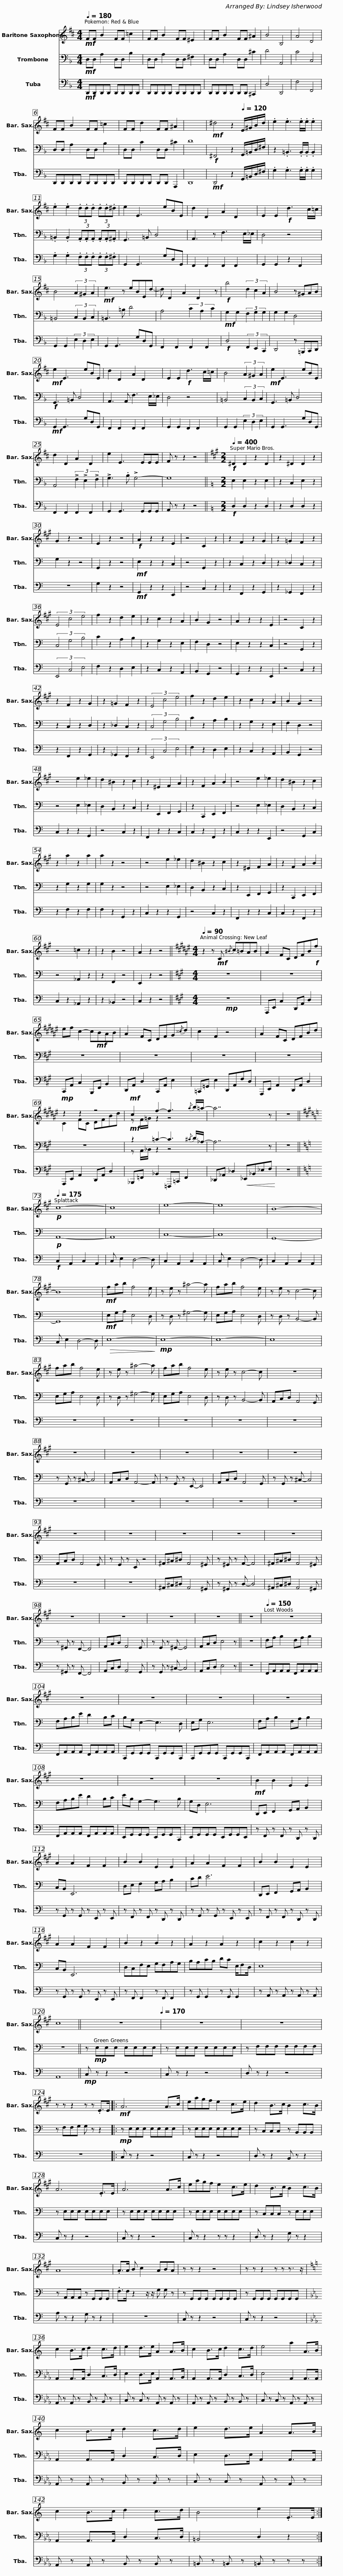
X:1
%%score ( 1 2 ) ( 3 4 ) 5
L:1/8
Q:1/4=180
M:4/4
I:linebreak $
K:F
V:1 treble transpose=-21
V:2 treble transpose="-21 "
V:3 bass
V:4 bass
V:5 bass
V:1
[K:D]!mf! FF B2 FF =c2 | FF B2 FF ^E2 | FF B2 FF ^A2 | B4 B,4 |$ A4 D4 | %5
 FF B2 FF =c2 | FF d2 FF ^A2 | x8 |!mf! ^d4 z2[Q:1/4=120] E/^G/B/d/ | .e2 .e3 .e/.e/ .e2 |$ %10
 .e2 .e2 (3.d.d.d (3.d.d.^d | e2 E3 eBE | d2 D2 A2 D2 | E2 E2!f! d3 c/=c/ | B4 (3A2 ^G2 A2 |$ %15
!mf! e3 z eBEd- | d D2 A2 D2 z |!f! b4 (3d2 c2 A2 | B4 z ^GAB |!mf! e2 E3 eBE |$ %20
 d2 D2 A2 D2 | E2 E2!f! d3 c/=c/ | B4 (3A2 ^G2 A2 |!mf! e2 E3 eBE | d2 D2 A2 D2 | %25
 e2 E3 EEE |$ F z z2 z4 ||[K:A][M:2/2][Q:1/4=400]!f! ^D2 D2 z2 D2 | z2 ^D2 D2 z2 | G2 z2 z4 | %30
 E2 z2 z4 |!f! A2 z2 z2 E2 | z4 C2 z2 | z2 F2 z2 G2 |$ z2 =G2 F2 z2 | %35
 (3E4 c4 e4 | f2 z2 d2 e2 | z2 c2 z2 A2 | B2 G2 z4 | A2 z2 z2 E2 | %40
 z4 C2 z2 | z2 F2 z2 G2 | z2 =G2 F2 z2 |$ (3E4 c4 e4 | f2 z2 d2 e2 | %45
 z2 c2 z2 A2 | B2 G2 z4 | z4 e2 _e2 | d2 ^B2 z2 c2 | z2 ^E2 F2 A2 | %50
 z2 F2 A2 B2 |$ z4 e2 _e2 | d2 ^B2 z2 c2 | z2 a2 z2 a2 | a2 z2 z4 | %55
 z4 e2 _e2 | d2 ^B2 z2 c2 | z2 ^E2 F2 A2 | z2 F2 A2 B2 |$ z4 =c2 z2 | %60
 z2 B2 z4 | A2 z2 z4 ||[K:F#][M:4/4][Q:1/4=90] z2 z!mf! C{/^B} c=BAB | A2 FC DFB!f!f |$ ef c2- c!mf!BAB | %65
 A2 FC DFG{/^^c}d | c2 F2 z4 | A2 FC DFBd |$!mp! z2 z2 z4 |!mf! c2 f2- f3{/a} b/=a/- | %70
 a7 z | z8 ||$[K:A][Q:1/4=175]!p! c8- | c8 | e8- | %75
 e8 | B8- | B8 |!mf! fab f4 e |$ z e z ^a4- a | %80
 fab f4 e | z e z c4- c | fab f4 e | z e z ^a4- a | fab f4 e |$ %85
 z e z c4- c | z8 | z8 | z8 | z8 | %90
 z8 |$ z8 | z8 | z8 | z8 | %95
 z8 |$ z8 | z8 | z8 | z8 | %100
 z8 || z8 |$[Q:1/4=150] z8 | z8 | z8 | %105
 z8 | z8 |$ z8 | z8 | z8 | %110
!mf! B2 B2 E2 E2 |$ A2 A2 F2 F2 | B2 B2 E2 E2 | A2 A2 F2 F2 | B2 B2 E2 E2 |$ %115
 A2 A2 F2 F2 | B2 z2 B2 z2 | A2 z2 A2 z2 | c2 z2 c2 z2 | c8 ||$ %120
 z8[Q:1/4=170] | z8 | z8 | z z z2 z z .E>E |:$!mf! A6 A>c | %125
 eagf e2 c>e | d2 B>c B2 c>B | A6 .E>E |$ A6 A>c | eagf e2 c>e | %130
 d2 B>c B2 c>B | A8 |$ .A>A B c2 ABA | z z z2 z4 | z z z2 z z z3/2 z/ | %135
[K:C] c2 B>c d2 c>d |$ e2 d>e A2 A>B | c2 B>c d2 c>d | e4 a2 A>B |$ c2 B>c d2 c>d | %140
 e2 d>e A2 A>B | c2 B>c d2 c>d |$ B4 e2 .E>E :| %143
V:2
[K:D] x8 | x8 | x8 | x8 |$ x8 | %5
 x8 | x8 | x8 | x8 | x8 |$ %10
 x8 | x8 | x8 | x8 | x8 |$ %15
 x8 | x8 | x8 | x8 | x8 |$ %20
 x8 | x8 | x8 | x8 | x8 | %25
 x8 |$ x8 ||[K:A][M:2/2] x8 | x8 | x8 | %30
 x8 | x8 | x8 | x8 |$ x8 | %35
 x8 | x8 | x8 | x8 | x8 | %40
 x8 | x8 | x8 |$ x8 | x8 | %45
 x8 | x8 | x8 | x8 | x8 | %50
 x8 |$ x8 | x8 | x8 | x8 | %55
 x8 | x8 | x8 | x8 |$ x8 | %60
 x8 | x8 ||[K:F#][M:4/4] x8 | x8 |$ x8 | %65
 x8 | x8 | x8 |$ C2 FC DFBd | z F/=G/ z2 z4 | %70
 x8 | x8 ||$[K:A] x8 | x8 | x8 | %75
 x8 | x8 | x8 | x8 |$ x8 | %80
 x8 | x8 | x8 | x8 | x8 |$ %85
 x8 | x8 | x8 | x8 | x8 | %90
 x8 |$ x8 | x8 | x8 | x8 | %95
 x8 |$ x8 | x8 | x8 | x8 | %100
 x8 || x8 |$ x8 | x8 | x8 | %105
 x8 | x8 |$ x8 | x8 | x8 | %110
 x8 |$ x8 | x8 | x8 | x8 |$ %115
 x8 | x8 | x8 | x8 | x8 ||$ %120
 x8 | x8 | x8 | x8 |:$ x8 | %125
 x8 | x8 | x8 |$ x8 | x8 | %130
 x8 | x8 |$ x8 | x8 | x8 | %135
[K:C] x8 |$ x8 | x8 | x8 |$ x8 | %140
 x8 | x8 |$ x8 :| %143
V:3
!mf! D,D, A,2 D,D, B,2 | D,D, A,2 D,D, ^F,2 | D,D, A,2 D,D, ^C2 | D4 A,,4 |$ C4 C,4 | %5
 D,D, A,2 D,D, B,2 | D,D, C2 D,D, ^C2 | D8 |!f! ^F,,4 z2 G,,/=B,,/D,/^F,/ | z2 .=B,,3 .B,,/.B,,/ .B,,2 |$ %10
 .=B,,2 .B,,2 (3.A,,.A,,.A,, (3.A,,.A,,.^A,, | G,,3 =B,, D,4 | A,,3 z F,3 E,/_E,/ | D,4 z4 | =B,,4 (3C,2 B,,2 C,2 |$ %15
 =B,,3 =B, D4 | A,4 (3C2 A,2 C2 |!mf! G,2 G,2 (3F,2 G,2 G,2 | G,2 G,2 D,4 |!f! G,,3 =B,, D,4 |$ %20
 A,,3 A,, F,3 E,/_E,/ | D,4 z4 | =B,,4 (3C,2 B,,2 C,2 | G,,3 =B,, D,4 | A,,4 (3!>!F,2 !>!E,2 !>!F,2 | %25
 !>!G,3 .B, !>!G,4- |$ G,8 ||[K:C][M:2/2] E,2 E,2 z2 E,2 | z2 C,2 E,2 z2 | G,2 z2 z4 | %30
 G,,2 z2 z4 |!mf! E,2 z2 z2 C,2 | z4 G,,2 z2 | z2 C,2 z2 D,2 |$ z2 _D,2 C,2 z2 | %35
 (3C,4 G,4 B,4 | C2 z2 A,2 B,2 | z2 G,2 z2 E,2 | F,2 D,2 z4 | E,2 z2 z2 C,2 | %40
 z4 G,,2 z2 | z2 C,2 z2 D,2 | z2 _D,2 C,2 z2 |$ (3C,4 G,4 B,4 | C2 z2 A,2 B,2 | %45
 z2 G,2 z2 E,2 | F,2 D,2 z4 | z4 E,2 _E,2 | D,2 B,,2 z2 C,2 | z2 E,,2 F,,2 G,,2 | %50
 z2 C,,2 E,,2 F,,2 |$ z4 E,2 _E,2 | D,2 B,,2 z2 C,2 | z2 G,2 z2 G,2 | G,2 z2 z4 | %55
 z4 E,2 _E,2 | D,2 B,,2 z2 C,2 | z2 E,,2 F,,2 G,,2 | z2 C,,2 E,,2 F,,2 |$ z4 _A,,2 z2 | %60
 z2 F,,2 z4 | E,,2 z2 z4 ||[K:A][M:4/4] z8 | z8 |$ z8 | %65
 z8 | z8 | z8 |$ z8 |!mf! z2 =C2- C3{/^C} D/_A,/- | %70
 A,7 z | z8 ||$[K:C]!p! A,,8- | A,,8 | C,8- | %75
 C,8 | G,,8- | G,,8 |!mf! E,G,A, E,4 D, |$ z D, z ^G,4- G, | %80
 E,G,A, E,4 D, | z D, z B,,4- B,, | E,G,A, E,4 D, | z D, z ^G,4- G, | E,G,A, E,4 D, |$ %85
 z D, z B,,4- B,, | A,,C,D, A,,4 G,, | z G,, z ^C,- C,4 | A,,C,D, A,,4- A,, | z G,, z E,,- E,,4 | %90
 A,,C,D, A,,4 G,, |$ z G,, z ^C,- C,4 | A,,C,D, A,,4 G,, | z G,, z E,, z4 | ^A,,^C,^D, A,,4 ^G,, | %95
 z ^G,, z A,,- A,,4 |$ ^A,,^C,^D, A,,4 ^G,, | z ^G,, z F,,- F,,4 | A,,C,D, A,,4 G,, | z G,, z ^G,,- G,,4 | %100
 A,,C,D, E,4 z || z8 |$ F,A, B,2 F,A, B,2 | F,A,B,E D2 B,C | B,G, E,2- E,3 D, | %105
 E,G, E,6 | F,A, B,2 F,A, B,2 |$ F,A,B,E D2 B,C | EB, G,2- G,3 B, | G,D, E,6 | %110
 D,,E,, F,,2 G,,A,, B,,2 |$ C,B,, E,,6 | D,E, F,2 G,A, B,2 | CD E6 | D,,E,, F,,2 G,,A,, B,,2 |$ %115
 C,B,, E,,6 | D,C,F,E, G,F,A,G, | B,A,CB, DC E,/F,D,/ | E,8 | z8 ||$ %120
 z!mp! E,E,E, E,E,E,E, | z E,E,E, E,E,E,E, | z F,F,F, F,F,F,F, | z F,F,G, G, z z2 |:$!mp! z E,E,E, E,E,E,E, | %125
 z E,E,E, E,E,E,E, | z C,C,C, z B,,B,,B,, | z E,E,E, E,E,E,E, |$ z E,E,E, E,E,E,E, | z E,E,E, E,E,E,E, | %130
 z C,C,C, z E,E,E, | z A,,A,,A,, z G,,G,,G,, |$ .F,>F, z2 z/ z/ G, G, z | z G,,G,,G,, G,,G,,G,,G,, | z G,,G,,G,, G,,G,,G,,G,, | %135
[K:Eb] A,,2 A,,>A,, D,2 C,>D, |$ E,2 D,>E, A,,2 A,,>B,, | A,,2 A,,>A,, D,2 C,>D, | E,4 A,,2 A,,>A,, |$ A,,2 A,,>A,, D,2 C,>D, | %140
 E,2 D,>E, A,,2 A,,>A,, | A,,2 A,,>A,, D,2 C,>D, |$ =B,,4 D,2 z2 :| %143
V:4
 x8 | x8 | x8 | x8 |$ x8 | %5
 x8 | x8 | x8 | x8 | x8 |$ %10
 x8 | x8 | x8 | x8 | x8 |$ %15
 x8 | x8 | x8 | x8 | x8 |$ %20
 x8 | x8 | x8 | x8 | x8 | %25
 x8 |$ x8 ||[K:C][M:2/2] x8 | x8 | x8 | %30
 x8 | x8 | x8 | x8 |$ x8 | %35
 x8 | x8 | x8 | x8 | x8 | %40
 x8 | x8 | x8 |$ x8 | x8 | %45
 x8 | x8 | x8 | x8 | x8 | %50
 x8 |$ x8 | x8 | x8 | x8 | %55
 x8 | x8 | x8 | x8 |$ x8 | %60
 x8 | x8 ||[K:A][M:4/4] x8 | x8 |$ x8 | %65
 x8 | x8 | x8 |$ x8 | z A,,/_B,,/ z2 z4 | %70
 x7 z | x8 ||$[K:C] x8 | x8 | x8 | %75
 x8 | x8 | x8 | x8 |$ x8 | %80
 x8 | x8 | x8 | x8 | x8 |$ %85
 x8 | x8 | x8 | x8 | x8 | %90
 x8 |$ x8 | x8 | x8 | x8 | %95
 x8 |$ x8 | x8 | x8 | x8 | %100
 x8 || x8 |$ x8 | x8 | x8 | %105
 x8 | x8 |$ x8 | x8 | x8 | %110
 x8 |$ x8 | x8 | x8 | x8 |$ %115
 x8 | x8 | x8 | x8 | x8 ||$ %120
 x8 | x8 | x8 | x8 |:$ x8 | %125
 x8 | x8 | x8 |$ x8 | x8 | %130
 x8 | x8 |$ x8 | x8 | x8 | %135
[K:Eb] x8 |$ x8 | x8 | x8 |$ x8 | %140
 x8 | x8 |$ x8 :| %143
V:5
!mf! D,,D,,D,,D,, D,,D,,D,,D,, | D,,D,,D,,D,, D,,D,,D,,D,, | D,,D,,D,,D,, D,,D,, ^C,,2 | D,4 D,,4 |$ F,4 F,,4 | %5
 D,,D,,D,,D,, D,,D,,D,,D,, | D,,D,,D,,D,, D,,D,, A,,,2 | D,,8 |!mf! D,,4 z2 G,,/=B,,/D,/^F,/ | .G,2 .G,3 .G,/.G,/ .G,2 |$ %10
 .G,2 .G,2 (3.F,.F,.F, (3.F,.F,.^F, | G,,2 G,,3 G,D,G,, | F,,2 F,,2 F,,2 F,,2 | G,,2 G,,2 z2 F,,2 | G,,2 G,,2 (3E,2 D,2 E,2 |$ %15
 G,,2 G,,3 G,D,G,, | F,,2 F,,2 F,,2 F,,2 |!f! D,4 (3F,,2 E,,2 C,,2 | D,,4 z =B,,,C,,D,, |!mf! G,,2 G,,3 G,D,G,, |$ %20
 F,,2 F,,2 F,,2 F,,2 | G,,2 G,,2 F,,2 F,,2 | G,,2 G,,2 (3E,2 D,2 E,2 | G,,2 G,,3 G,D,G,, | F,,2 F,,2 F,,2 F,,2 | %25
 G,,2 G,,3 G,,G,,G,, |$ A,, z z2 z4 ||[K:C][M:2/2]!f! D,2 D,2 z2 D,2 | z2 D,2 D,2 z2 | z8 | %30
 G,2 z2 z4 |!mf! G,,2 z2 z2 E,,2 | z4 C,2 z2 | z2 F,,2 z2 G,,2 |$ z2 _G,,2 F,,2 z2 | %35
 (3E,,4 C,4 E,4 | F,2 z2 D,2 E,2 | z2 C,2 z2 A,,2 | B,,2 G,,2 z4 | G,,2 z2 z2 E,,2 | %40
 z4 C,2 z2 | z2 F,,2 z2 G,,2 | z2 _G,,2 F,,2 z2 |$ (3E,,4 C,4 E,4 | F,2 z2 D,2 E,2 | %45
 z2 C,2 z2 A,,2 | B,,2 G,,2 z4 | C,2 z2 z2 G,,2 | z4 C,2 z2 | F,,2 z2 z2 C,2 | %50
 C,2 z2 F,,2 z2 |$ C,2 z2 z2 E,,2 | z4 G,,2 C,2 | z2 F,2 z2 F,2 | F,2 z2 G,,2 z2 | %55
 C,2 z2 z2 G,,2 | z4 C,2 z2 | F,,2 z2 z2 C,2 | C,2 z2 F,,2 z2 |$ C,2 z2 _A,,2 z2 | %60
 z2 _B,,2 z4 | C,2 z2 z4 ||[K:A][M:4/4]!mp! z8 | A,,,E,, C,2 D,,A,, D,2 |$ C,,A,, C,2 B,,,F,, B,,2 | %65
 D,,A,, D,2 C,,A,, E,2 | =C,,=G,, E,2 D,,A,,F,D, | A,,,E,, A,,2 D,,A,, D,2 |$ A,,,E,, A,,2 D,,A,, D,2 | _B,,,=F,, _B,,2 =F,,,=C,, F,,2 | %70
 _D,,_A,, _D,2!<(! _E,,_B,,_E,F,!<)! | z8 ||$[K:C]!f! C,2 A,,2 C,2 A,,2 | C, E,2 D,4- D, | C,2 A,,2 C,2 A,,2 | %75
 C, E,2 D,4- D, | C,2 A,,2 C,2 A,,2 | C, E,2 D,4- D, |!>(! E,8-!>)! |$!mp! E,8- | %80
 E,8- | E,8 | z8 | z8 | z8 |$ %85
 z8 | z8 | z8 | z8 | z8 | %90
 z8 |$ z8 | z8 | z8 | ^A,,^C,^D, A,,4 ^G,, | %95
 z ^G,, z D,- D,4 |$ ^A,,^C,^D, A,,4 ^G,, | z ^G,, z F,,- F,,4 | A,,C,D, A,,4 G,, | z G,, z ^C,- C,4 | %100
 A,,C,D, E,4 z || z8 |$ F,,A,,A,,A,, F,,A,,A,,A,, | F,,A,,A,,A,, F,,A,,A,,A,, | C,,G,,G,,G,, C,,G,,G,,C,, | %105
 C,,G,,G,,G,, C,,G,,G,,C,, | F,,A,,A,,A,, F,,A,,A,,A,, |$ F,,A,,A,,A,, F,,A,,A,,A,, | E,,G,,G,,G,, E,,G,,G,,C,, | E,,G,,G,,G,, E,,G,,G,,E,, | %110
 z F,, z F,, z D,, z D,, |$ z G,, z G,, z E,, z E,, | z F,, z F,, z D,, z D,, | z G,, z G,, z E,, z E,, | z F,, z F,, z D,, z D,, |$ %115
 z G,, z G,, z E,, z E,, | z F,, F,,2 z F,, F,,2 | z G,, G,,2 z G,, G,,2 | z A,, z A,, z A,, z A,, | A,,8 ||$ %120
!mp! C, z z2 z4 | C, z z2 z4 | D, z z2 z4 | z8 |:$ C, z z2 z4 | %125
 C, z z2 z4 | D, z z2 B,, z z2 | C, z z2 z4 |$ C, z z2 z4 | C, z z2 z z z2 | %130
 D, z z2 G, z z2 | A, z z2 G, z z2 |$ z8 | C, z z2 z4 | C, z z2 z4 | %135
[K:Eb] A,, z A,, z B,, z B,, z |$ C, z C, z A,, z A,, z | A,, z A,, z B,, z B,, z | C, z C, z A,, z A,, z |$ A,, z A,, z B,, z B,, z | %140
 C, z C, z A,, z A,, z | A,, z A,, z B,, z B,, z |$ =B,, z =B,, z =B,, z z z :| %143
